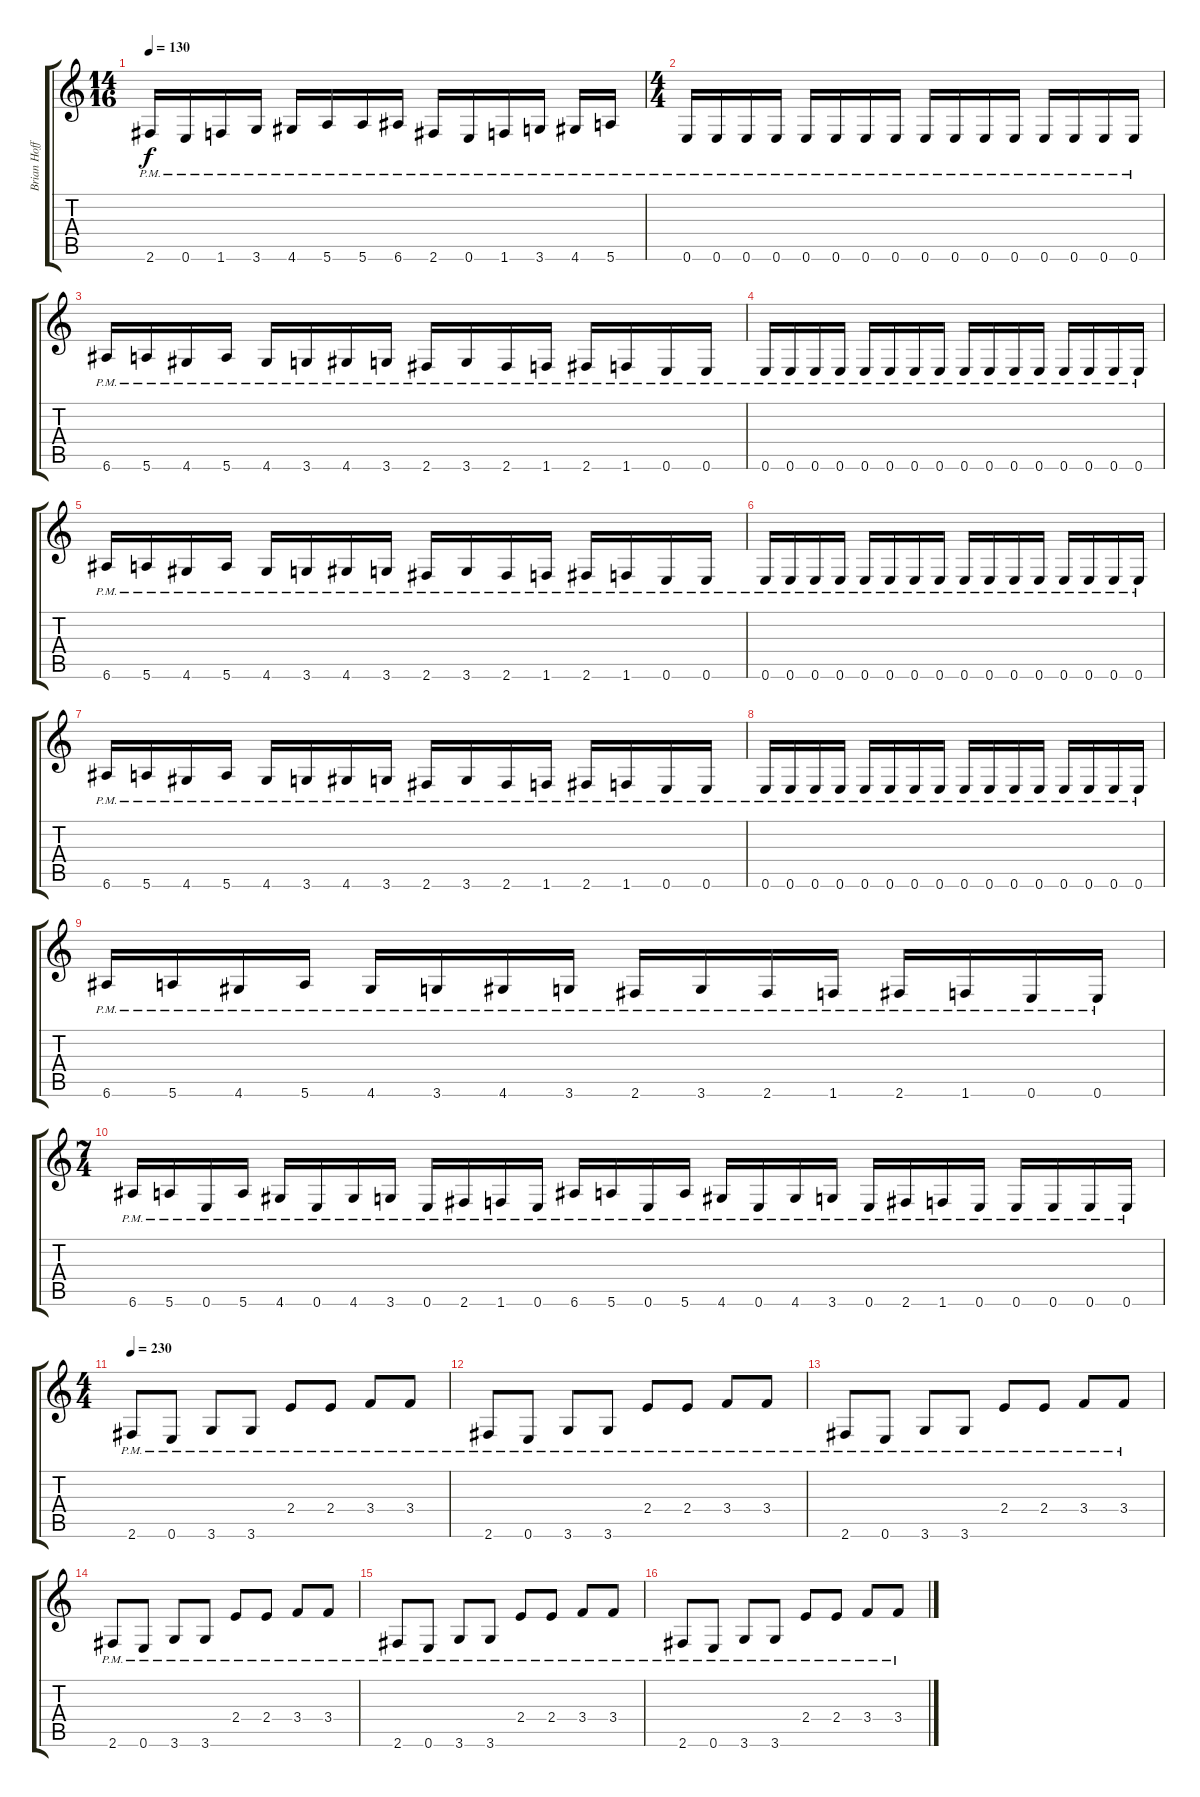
\track ("Brian Hoffman" "Brian Hoff") {instrument distortionguitar}
\staff {score tabs}
\tuning (E4 B3 G3 D3 A2 E2) {hide}
\ts (14 16)
\tempo 130
\clef g2
\ks c
2.6{pm}.16{dy f} 0.6{pm}.16 1.6{pm}.16 3.6{pm}.16 4.6{pm}.16 5.6{pm}.16 5.6{pm}.16 6.6{pm}.16 2.6{pm}.16 0.6{pm}.16 1.6{pm}.16 3.6{pm}.16 4.6{pm}.16 5.6{pm}.16 |
\ts (4 4)
0.6{pm}.16 0.6{pm}.16 0.6{pm}.16 0.6{pm}.16 0.6{pm}.16 0.6{pm}.16 0.6{pm}.16 0.6{pm}.16 0.6{pm}.16 0.6{pm}.16 0.6{pm}.16 0.6{pm}.16 0.6{pm}.16 0.6{pm}.16 0.6{pm}.16 0.6{pm}.16 |
6.6{pm}.16 5.6{pm}.16 4.6{pm}.16 5.6{pm}.16 4.6{pm}.16 3.6{pm}.16 4.6{pm}.16 3.6{pm}.16 2.6{pm}.16 3.6{pm}.16 2.6{pm}.16 1.6{pm}.16 2.6{pm}.16 1.6{pm}.16 0.6{pm}.16 0.6{pm}.16 |
0.6{pm}.16 0.6{pm}.16 0.6{pm}.16 0.6{pm}.16 0.6{pm}.16 0.6{pm}.16 0.6{pm}.16 0.6{pm}.16 0.6{pm}.16 0.6{pm}.16 0.6{pm}.16 0.6{pm}.16 0.6{pm}.16 0.6{pm}.16 0.6{pm}.16 0.6{pm}.16 |
6.6{pm}.16 5.6{pm}.16 4.6{pm}.16 5.6{pm}.16 4.6{pm}.16 3.6{pm}.16 4.6{pm}.16 3.6{pm}.16 2.6{pm}.16 3.6{pm}.16 2.6{pm}.16 1.6{pm}.16 2.6{pm}.16 1.6{pm}.16 0.6{pm}.16 0.6{pm}.16 |
0.6{pm}.16 0.6{pm}.16 0.6{pm}.16 0.6{pm}.16 0.6{pm}.16 0.6{pm}.16 0.6{pm}.16 0.6{pm}.16 0.6{pm}.16 0.6{pm}.16 0.6{pm}.16 0.6{pm}.16 0.6{pm}.16 0.6{pm}.16 0.6{pm}.16 0.6{pm}.16 |
6.6{pm}.16 5.6{pm}.16 4.6{pm}.16 5.6{pm}.16 4.6{pm}.16 3.6{pm}.16 4.6{pm}.16 3.6{pm}.16 2.6{pm}.16 3.6{pm}.16 2.6{pm}.16 1.6{pm}.16 2.6{pm}.16 1.6{pm}.16 0.6{pm}.16 0.6{pm}.16 |
0.6{pm}.16 0.6{pm}.16 0.6{pm}.16 0.6{pm}.16 0.6{pm}.16 0.6{pm}.16 0.6{pm}.16 0.6{pm}.16 0.6{pm}.16 0.6{pm}.16 0.6{pm}.16 0.6{pm}.16 0.6{pm}.16 0.6{pm}.16 0.6{pm}.16 0.6{pm}.16 |
6.6{pm}.16 5.6{pm}.16 4.6{pm}.16 5.6{pm}.16 4.6{pm}.16 3.6{pm}.16 4.6{pm}.16 3.6{pm}.16 2.6{pm}.16 3.6{pm}.16 2.6{pm}.16 1.6{pm}.16 2.6{pm}.16 1.6{pm}.16 0.6{pm}.16 0.6{pm}.16 |
\ts (7 4)
6.6{pm}.16 5.6{pm}.16 0.6{pm}.16 5.6{pm}.16 4.6{pm}.16 0.6{pm}.16 4.6{pm}.16 3.6{pm}.16 0.6{pm}.16 2.6{pm}.16 1.6{pm}.16 0.6{pm}.16 6.6{pm}.16 5.6{pm}.16 0.6{pm}.16 5.6{pm}.16 4.6{pm}.16 0.6{pm}.16 4.6{pm}.16 3.6{pm}.16 0.6{pm}.16 2.6{pm}.16 1.6{pm}.16 0.6{pm}.16 0.6{pm}.16 0.6{pm}.16 0.6{pm}.16 0.6{pm}.16 |
\ts (4 4)
\tempo 230
2.6{pm}.8 0.6{pm}.8 3.6{pm}.8 3.6{pm}.8 2.4{pm}.8 2.4{pm}.8 3.4{pm}.8 3.4{pm}.8 |
2.6{pm}.8 0.6{pm}.8 3.6{pm}.8 3.6{pm}.8 2.4{pm}.8 2.4{pm}.8 3.4{pm}.8 3.4{pm}.8 |
2.6{pm}.8 0.6{pm}.8 3.6{pm}.8 3.6{pm}.8 2.4{pm}.8 2.4{pm}.8 3.4{pm}.8 3.4{pm}.8 |
2.6{pm}.8 0.6{pm}.8 3.6{pm}.8 3.6{pm}.8 2.4{pm}.8 2.4{pm}.8 3.4{pm}.8 3.4{pm}.8 |
2.6{pm}.8 0.6{pm}.8 3.6{pm}.8 3.6{pm}.8 2.4{pm}.8 2.4{pm}.8 3.4{pm}.8 3.4{pm}.8 |
2.6{pm}.8 0.6{pm}.8 3.6{pm}.8 3.6{pm}.8 2.4{pm}.8 2.4{pm}.8 3.4{pm}.8 3.4{pm}.8
